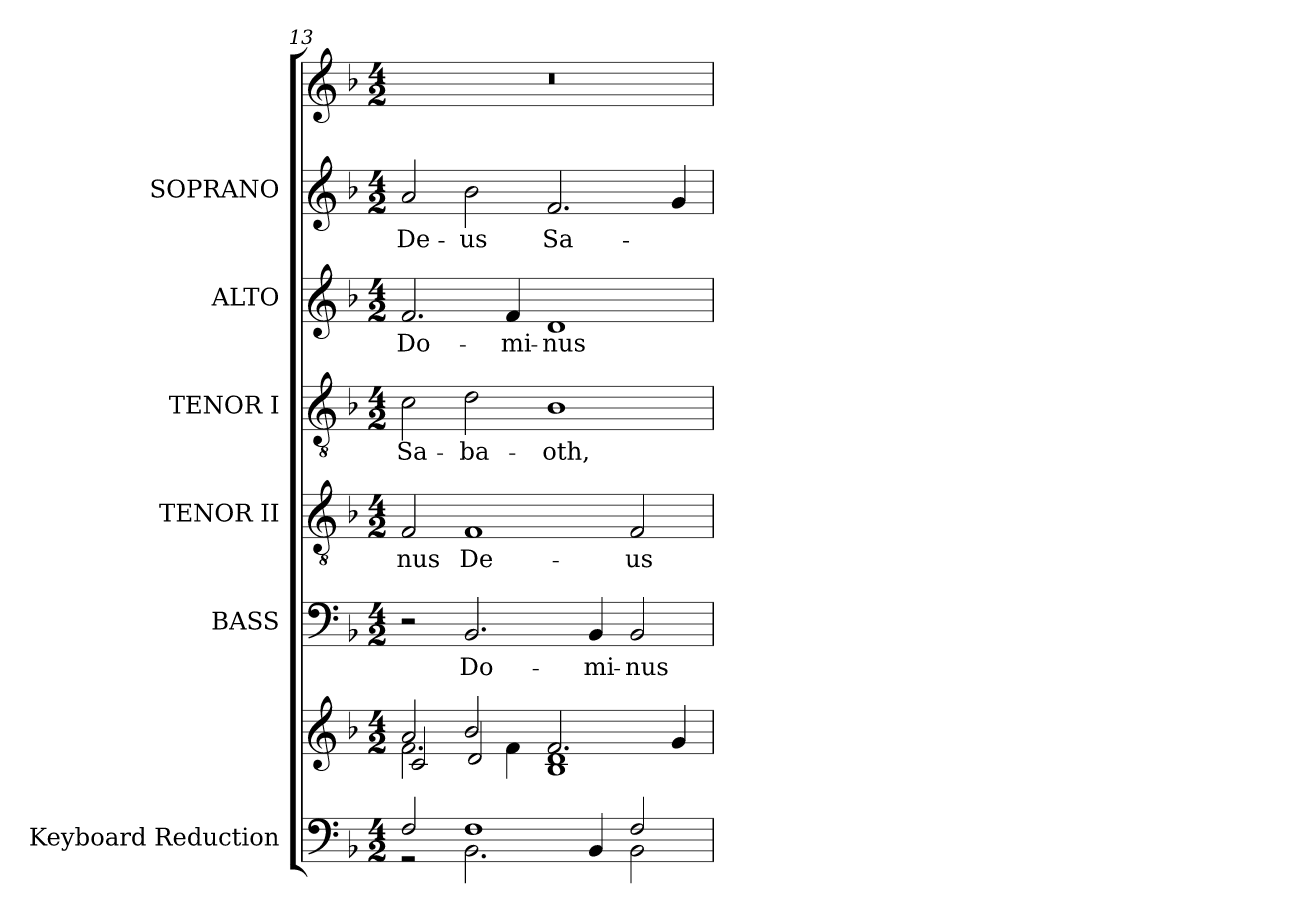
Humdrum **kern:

**kern	**kern	**kern	**text	**kern	**text	**kern	**text	**kern	**text	**kern	**text	**kern
*part7	*part7	*part6	*part6	*part5	*part5	*part4	*part4	*part3	*part3	*part2	*part2	*part1
*staff8	*staff7	*staff6	*staff6	*staff5	*staff5	*staff4	*staff4	*staff3	*staff3	*staff2	*staff2	*staff1
*I"Keyboard Reduction	*	*I"BASS	*	*I"TENOR II	*	*I"TENOR I	*	*I"ALTO	*	*I"SOPRANO	*	*
*I'Reduc.	*	*I'B.	*	*I'T. II	*	*I'T. I	*	*I'A.	*	*I'S.	*	*
!!LO:PB:g=z
*clefF4	*clefG2	*clefF4	*	*clefGv2	*	*clefGv2	*	*clefG2	*	*clefG2	*	*clefG2
*	*	*	*	*ITrd7c12	*	*ITrd7c12	*	*	*	*	*	*
*k[b-]	*k[b-]	*k[b-]	*	*k[b-]	*	*k[b-]	*	*k[b-]	*	*k[b-]	*	*k[b-]
*F:	*F:	*F:	*	*F:	*	*F:	*	*F:	*	*F:	*	*F:
*M4/2	*M4/2	*M4/2	*	*M4/2	*	*M4/2	*	*M4/2	*	*M4/2	*	*M4/2
=13	=13	=13	=13	=13	=13	=13	=13	=13	=13	=13	=13	=13
*^	*^	*	*	*	*	*	*	*	*	*	*	*
*	*	*	*^	*	*	*	*	*	*	*	*	*	*	*
!	!	!	!	!	!	!	!	!LO:LY:b:color=#000000	!	!	!	!	!	!	!
!	!	!	!	!	!	!	!	!	!	!LO:LY:b:color=#000000	!	!	!	!	!
!	!	!	!	!	!	!	!	!	!	!	!	!LO:LY:b:color=#000000	!	!	!
!	!	!	!	!	!	!	!	!	!	!	!	!	!	!LO:LY:b:color=#000000	!LO:N:vis=1
2Fi/	2r	2ai/	2.fi\	2ci/	2r	.	2FFi/	-nus	2Ci\	Sa-	2.fi/	Do-	2ai/	De-	0r
!	!	!	!	!	!	!LO:LY:b:color=#000000	!	!	!	!	!	!	!	!	!
!	!	!	!	!	!	!	!	!LO:LY:b:color=#000000	!	!	!	!	!	!	!
!	!	!	!	!	!	!	!	!	!	!LO:LY:b:color=#000000	!	!	!	!	!
!	!	!	!	!	!	!	!	!	!	!	!	!	!	!LO:LY:b:color=#000000	!
1Fi	2.BB-i\	2b-i/	.	2di/	2.BB-i/	Do-	1FFi	De-	2Di\	-ba-	.	.	2b-i\	-us	.
!	!	!	!	!	!	!	!	!	!	!	!	!LO:LY:b:color=#000000	!	!	!
.	.	.	4fi\	.	.	.	.	.	.	.	4fi/	-mi-	.	.	.
!	!	!	!	!	!	!	!	!	!	!LO:LY:b:color=#000000	!	!	!	!	!
!	!	!	!	!	!	!	!	!	!	!	!	!LO:LY:b:color=#000000	!	!	!
!	!	!	!	!	!	!	!	!	!	!	!	!	!	!LO:LY:b:color=#000000	!
.	.	2.fi/	1di	1B-i	.	.	.	.	1BB-i	-oth,	1di	-nus	2.fi/	Sa-	.
!	!	!	!	!	!	!LO:LY:b:color=#000000	!	!	!	!	!	!	!	!	!
.	4BB-i/	.	.	.	4BB-i/	-mi-	.	.	.	.	.	.	.	.	.
!	!	!	!	!	!	!LO:LY:b:color=#000000	!	!	!	!	!	!	!	!	!
!	!	!	!	!	!	!	!	!LO:LY:b:color=#000000	!	!	!	!	!	!	!
2Fi/	2BB-i\	.	.	.	2BB-i/	-nus	2FFi/	-us	.	.	.	.	.	.	.
.	.	4gi/	.	.	.	.	.	.	.	.	.	.	4gi/	.	.
*v	*v	*	*	*	*	*	*	*	*	*	*	*	*	*	*
*	*v	*v	*v	*	*	*	*	*	*	*	*	*	*	*
=	=	=	=	=	=	=	=	=	=	=	=	=
*-	*-	*-	*-	*-	*-	*-	*-	*-	*-	*-	*-	*-
